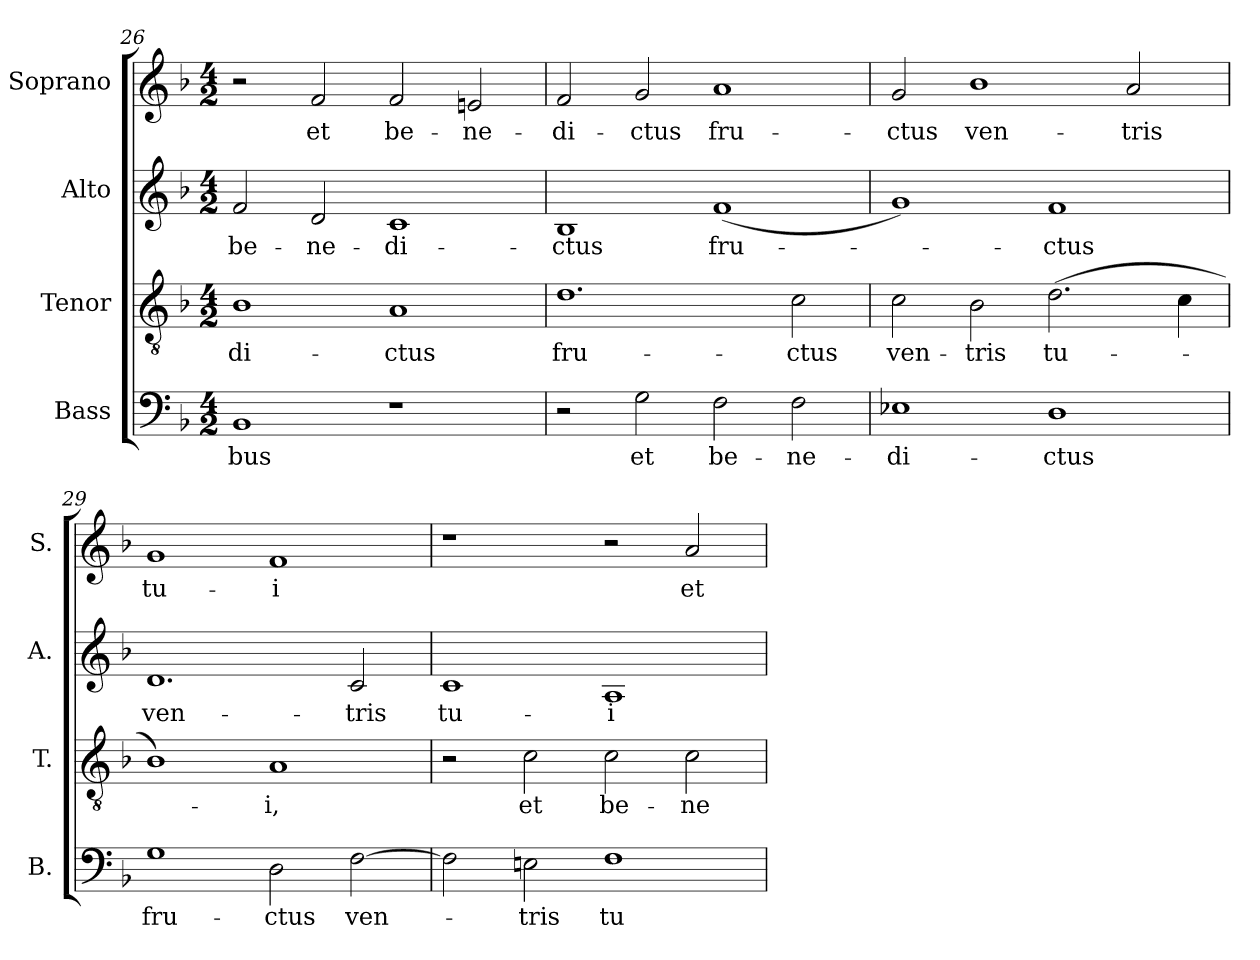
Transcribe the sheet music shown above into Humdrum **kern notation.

**kern	**text	**kern	**text	**kern	**text	**kern	**text
*part4	*part4	*part3	*part3	*part2	*part2	*part1	*part1
*staff4	*staff4	*staff3	*staff3	*staff2	*staff2	*staff1	*staff1
*I"Bass	*	*I"Tenor	*	*I"Alto	*	*I"Soprano	*
*I'B.	*	*I'T.	*	*I'A.	*	*I'S.	*
*clefF4	*	*clefGv2	*	*clefG2	*	*clefG2	*
*	*	*ITrd7c12	*	*	*	*	*
*k[b-]	*	*k[b-]	*	*k[b-]	*	*k[b-]	*
*F:	*	*F:	*	*F:	*	*F:	*
*M4/2	*	*M4/2	*	*M4/2	*	*M4/2	*
=26	=26	=26	=26	=26	=26	=26	=26
!	!LO:LY:b:color=#000000	!	!	!	!	!	!
!	!	!	!LO:LY:b:color=#000000	!	!	!	!
!	!	!	!	!	!LO:LY:b:color=#000000	!	!
1BB-i	-bus	1BB-i	-di-	2fi/	be-	2r	.
!	!	!	!	!	!LO:LY:b:color=#000000	!	!
!	!	!	!	!	!	!	!LO:LY:b:color=#000000
.	.	.	.	2di/	-ne-	2fi/	et
!	!	!	!LO:LY:b:color=#000000	!	!	!	!
!	!	!	!	!	!LO:LY:b:color=#000000	!	!
!	!	!	!	!	!	!	!LO:LY:b:color=#000000
1r	.	1AAi	-ctus	1ci	-di-	2fi/	be-
!	!	!	!	!	!	!	!LO:LY:b:color=#000000
.	.	.	.	.	.	2eni/	-ne-
!!LO:LB:g=z
=27	=27	=27	=27	=27	=27	=27	=27
!	!	!	!LO:LY:b:color=#000000	!	!	!	!
!	!	!	!	!	!LO:LY:b:color=#000000	!	!
!	!	!	!	!	!	!	!LO:LY:b:color=#000000
2r	.	1.Di	fru-	1B-i	-ctus	2fi/	-di-
!	!LO:LY:b:color=#000000	!	!	!	!	!	!
!	!	!	!	!	!	!	!LO:LY:b:color=#000000
2Gi\	et	.	.	.	.	2gi/	-ctus
!	!LO:LY:b:color=#000000	!	!	!	!	!	!
!	!	!	!	!	!LO:LY:b:color=#000000	!	!
!	!	!	!	!	!	!	!LO:LY:b:color=#000000
2Fi\	be-	.	.	(1fi	fru-	1ai	fru-
!	!LO:LY:b:color=#000000	!	!	!	!	!	!
!	!	!	!LO:LY:b:color=#000000	!	!	!	!
2Fi\	-ne-	2Ci\	-ctus	.	.	.	.
=28	=28	=28	=28	=28	=28	=28	=28
!	!LO:LY:b:color=#000000	!	!	!	!	!	!
!	!	!	!LO:LY:b:color=#000000	!	!	!	!
!	!	!	!	!	!	!	!LO:LY:b:color=#000000
1E-Xi	-di-	2Ci\	ven-	1gi)	.	2gi/	-ctus
!	!	!	!LO:LY:b:color=#000000	!	!	!	!
!	!	!	!	!	!	!	!LO:LY:b:color=#000000
.	.	2BB-i\	-tris	.	.	1b-i	ven-
!	!LO:LY:b:color=#000000	!	!	!	!	!	!
!	!	!	!LO:LY:b:color=#000000	!	!	!	!
!	!	!	!	!	!LO:LY:b:color=#000000	!	!
1Di	-ctus	(2.Di\	tu-	1fi	-ctus	.	.
!	!	!	!	!	!	!	!LO:LY:b:color=#000000
.	.	.	.	.	.	2ai/	-tris
.	.	4Ci\	.	.	.	.	.
=29	=29	=29	=29	=29	=29	=29	=29
!	!LO:LY:b:color=#000000	!	!	!	!	!	!
!	!	!	!	!	!LO:LY:b:color=#000000	!	!
!	!	!	!	!	!	!	!LO:LY:b:color=#000000
1Gi	fru-	1BB-i)	.	1.di	ven-	1gi	tu-
!	!LO:LY:b:color=#000000	!	!	!	!	!	!
!	!	!	!LO:LY:b:color=#000000	!	!	!	!
!	!	!	!	!	!	!	!LO:LY:b:color=#000000
2Di\	-ctus	1AAi	-i,	.	.	1fi	-i
!	!LO:LY:b:color=#000000	!	!	!	!	!	!
!	!	!	!	!	!LO:LY:b:color=#000000	!	!
[2Fi\	ven-	.	.	2ci/	-tris	.	.
=30	=30	=30	=30	=30	=30	=30	=30
!	!	!	!	!	!LO:LY:b:color=#000000	!	!
2Fi\]	.	2r	.	1ci	tu-	1r	.
!	!LO:LY:b:color=#000000	!	!	!	!	!	!
!	!	!	!LO:LY:b:color=#000000	!	!	!	!
2Eni\	-tris	2Ci\	et	.	.	.	.
!	!LO:LY:b:color=#000000	!	!	!	!	!	!
!	!	!	!LO:LY:b:color=#000000	!	!	!	!
!	!	!	!	!	!LO:LY:b:color=#000000	!	!
1Fi	tu-	2Ci\	be-	1Ai	-i	2r	.
!	!	!	!LO:LY:b:color=#000000	!	!	!	!
!	!	!	!	!	!	!	!LO:LY:b:color=#000000
.	.	2Ci\	-ne-	.	.	2ai/	et
=	=	=	=	=	=	=	=
*-	*-	*-	*-	*-	*-	*-	*-
